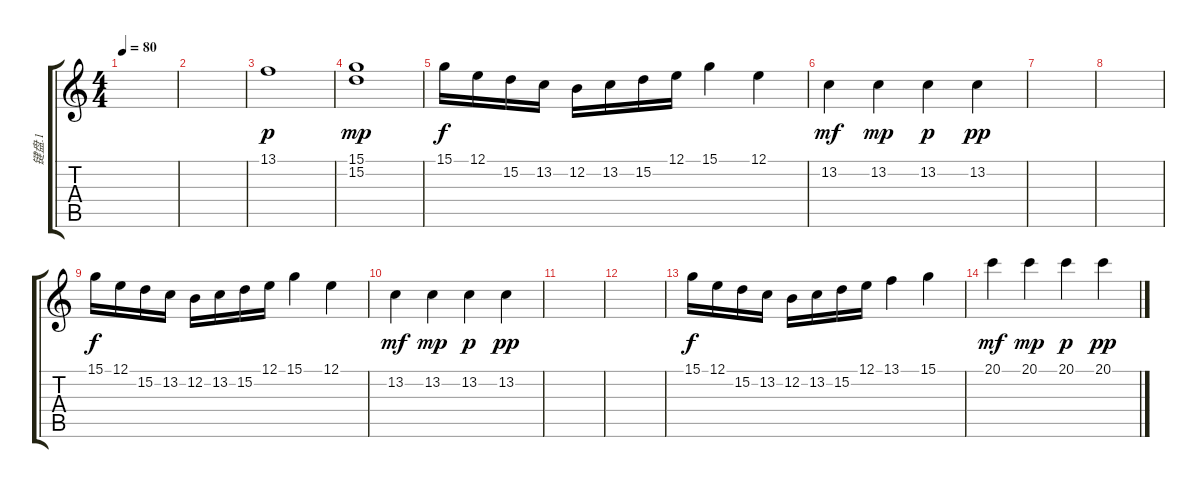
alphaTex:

\track ("键盘.1" "键盘.1") {instrument stringensemble1}
\staff {score tabs}
\tuning (E4 B3 G3 D3 A2 E2) {hide}
\ts (4 4)
\tempo 80
\clef g2
\ks c
|
|
13.1.1{dy p} |
(15.1 15.2).1{dy mp} |
15.1.16{dy f} 12.1.16 15.2.16 13.2.16 12.2.16 13.2.16 15.2.16 12.1.16 15.1.4 12.1.4 |
13.2.4{dy mf} 13.2.4{dy mp} 13.2.4{dy p} 13.2.4{dy pp} |
|
|
15.1.16{dy f} 12.1.16 15.2.16 13.2.16 12.2.16 13.2.16 15.2.16 12.1.16 15.1.4 12.1.4 |
13.2.4{dy mf} 13.2.4{dy mp} 13.2.4{dy p} 13.2.4{dy pp} |
|
|
15.1.16{dy f} 12.1.16 15.2.16 13.2.16 12.2.16 13.2.16 15.2.16 12.1.16 13.1.4 15.1.4 |
20.1.4{dy mf} 20.1.4{dy mp} 20.1.4{dy p} 20.1.4{dy pp}
